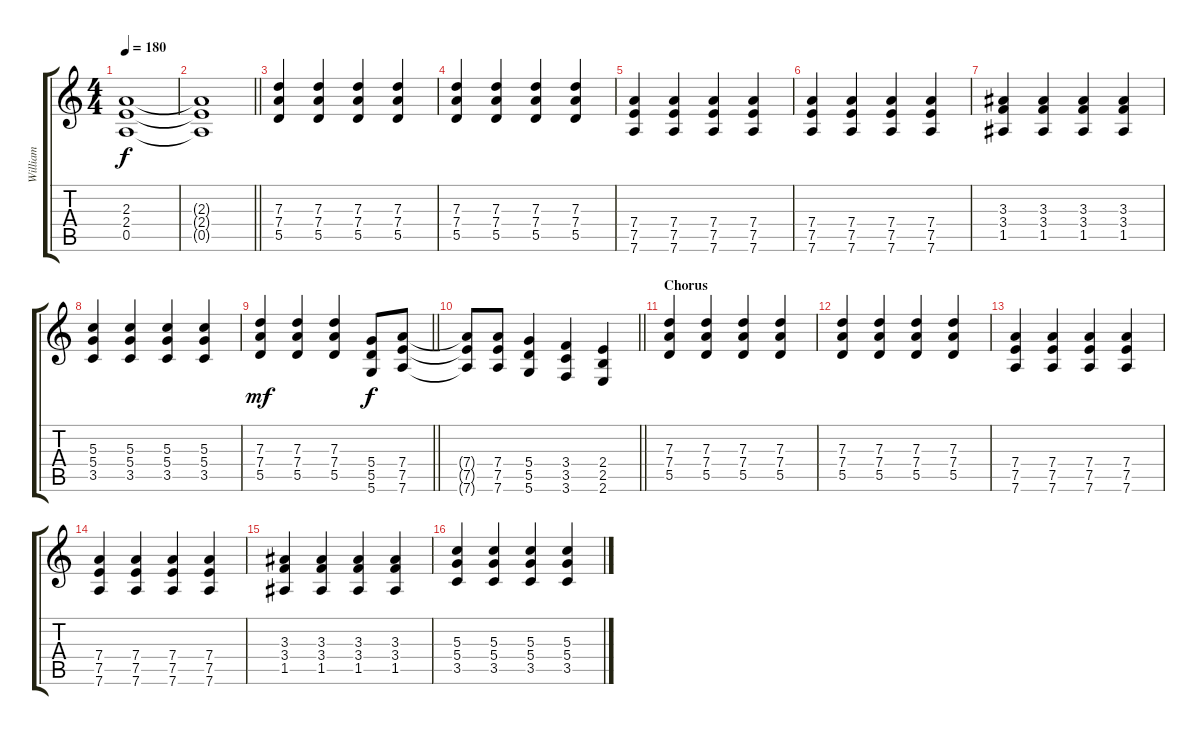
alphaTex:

\track ("William" "William") {instrument distortionguitar}
\staff {score tabs}
\tuning (E4 B3 G3 D3 A2 D2) {hide}
\ts (4 4)
\tempo 180
\clef g2
\ks c
(2.3 2.4 0.5).1{dy f} |
\barLineRight lightlight
(2.3{t} 2.4{t} 0.5{t}).1 |
(7.3 7.4 5.5).4 (7.3 7.4 5.5).4 (7.3 7.4 5.5).4 (7.3 7.4 5.5).4 |
(7.3 7.4 5.5).4 (7.3 7.4 5.5).4 (7.3 7.4 5.5).4 (7.3 7.4 5.5).4 |
(7.4 7.5 7.6).4 (7.4 7.5 7.6).4 (7.4 7.5 7.6).4 (7.4 7.5 7.6).4 |
(7.4 7.5 7.6).4 (7.4 7.5 7.6).4 (7.4 7.5 7.6).4 (7.4 7.5 7.6).4 |
(3.3 3.4 1.5).4 (3.3 3.4 1.5).4 (3.3 3.4 1.5).4 (3.3 3.4 1.5).4 |
(5.3 5.4 3.5).4 (5.3 5.4 3.5).4 (5.3 5.4 3.5).4 (5.3 5.4 3.5).4 |
\barLineRight lightlight
(7.3 7.4 5.5).4{dy mf} (7.3 7.4 5.5).4 (7.3 7.4 5.5).4 (5.4 5.5 5.6).8{dy f} (7.4 7.5 7.6).8 |
\barLineRight lightlight
(7.4{t} 7.5{t} 7.6{t}).8 (7.4 7.5 7.6).8 (5.4 5.5 5.6).4 (3.4 3.5 3.6).4 (2.4 2.5 2.6).4 |
\section ("" "Chorus")
(7.3 7.4 5.5).4 (7.3 7.4 5.5).4 (7.3 7.4 5.5).4 (7.3 7.4 5.5).4 |
(7.3 7.4 5.5).4 (7.3 7.4 5.5).4 (7.3 7.4 5.5).4 (7.3 7.4 5.5).4 |
(7.4 7.5 7.6).4 (7.4 7.5 7.6).4 (7.4 7.5 7.6).4 (7.4 7.5 7.6).4 |
(7.4 7.5 7.6).4 (7.4 7.5 7.6).4 (7.4 7.5 7.6).4 (7.4 7.5 7.6).4 |
(3.3 3.4 1.5).4 (3.3 3.4 1.5).4 (3.3 3.4 1.5).4 (3.3 3.4 1.5).4 |
(5.3 5.4 3.5).4 (5.3 5.4 3.5).4 (5.3 5.4 3.5).4 (5.3 5.4 3.5).4
